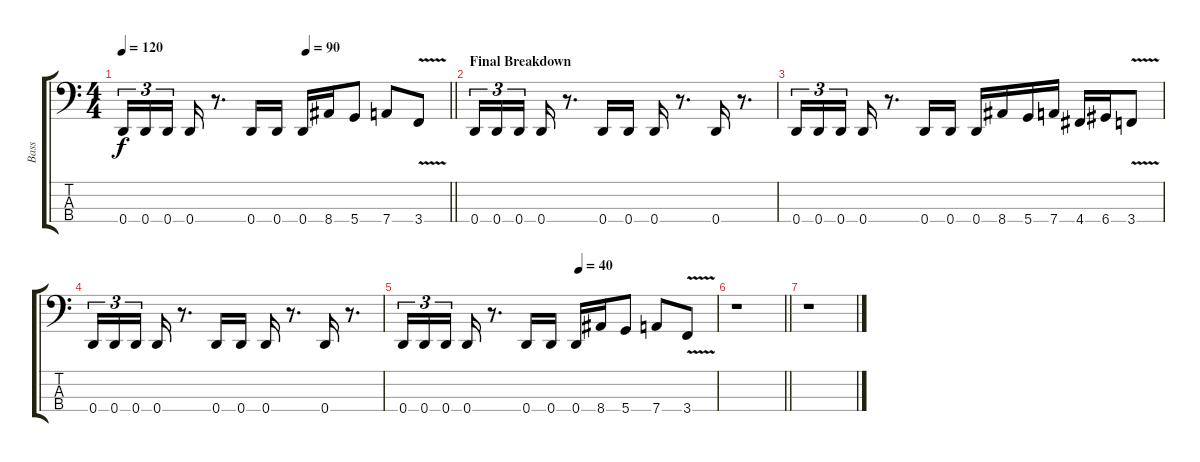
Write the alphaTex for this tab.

\track ("Bass" "Bass") {instrument electricbassfinger}
\staff {score tabs}
\tuning (G2 D2 A1 D1) {hide}
\ts (4 4)
\tempo 120
\tempo (90 0.5625)
\clef f4
\barLineRight lightlight
\ks c
0.4.16{tu (3 2) dy f} 0.4.16{tu (3 2)} 0.4.16{tu (3 2) beam splitsecondary} 0.4.16 r.8{d} 0.4.16 0.4.16 0.4.16 8.4.16 5.4.8 7.4.8 3.4{v}.8 |
\section ("" "Final Breakdown")
0.4.16{tu (3 2)} 0.4.16{tu (3 2)} 0.4.16{tu (3 2) beam splitsecondary} 0.4.16 r.8{d} 0.4.16 0.4.16 0.4.16 r.8{d} 0.4.16 r.8{d} |
0.4.16{tu (3 2)} 0.4.16{tu (3 2)} 0.4.16{tu (3 2) beam splitsecondary} 0.4.16 r.8{d} 0.4.16 0.4.16 0.4.16 8.4.16 5.4.16 7.4.16 4.4.16 6.4.16 3.4{v}.8 |
0.4.16{tu (3 2)} 0.4.16{tu (3 2)} 0.4.16{tu (3 2) beam splitsecondary} 0.4.16 r.8{d} 0.4.16 0.4.16 0.4.16 r.8{d} 0.4.16 r.8{d} |
\tempo (40 0.5625)
0.4.16{tu (3 2)} 0.4.16{tu (3 2)} 0.4.16{tu (3 2) beam splitsecondary} 0.4.16 r.8{d} 0.4.16 0.4.16 0.4.16 8.4.16 5.4.8 7.4.8 3.4{v}.8 |
\barLineRight lightlight
r.1 |
r.1
